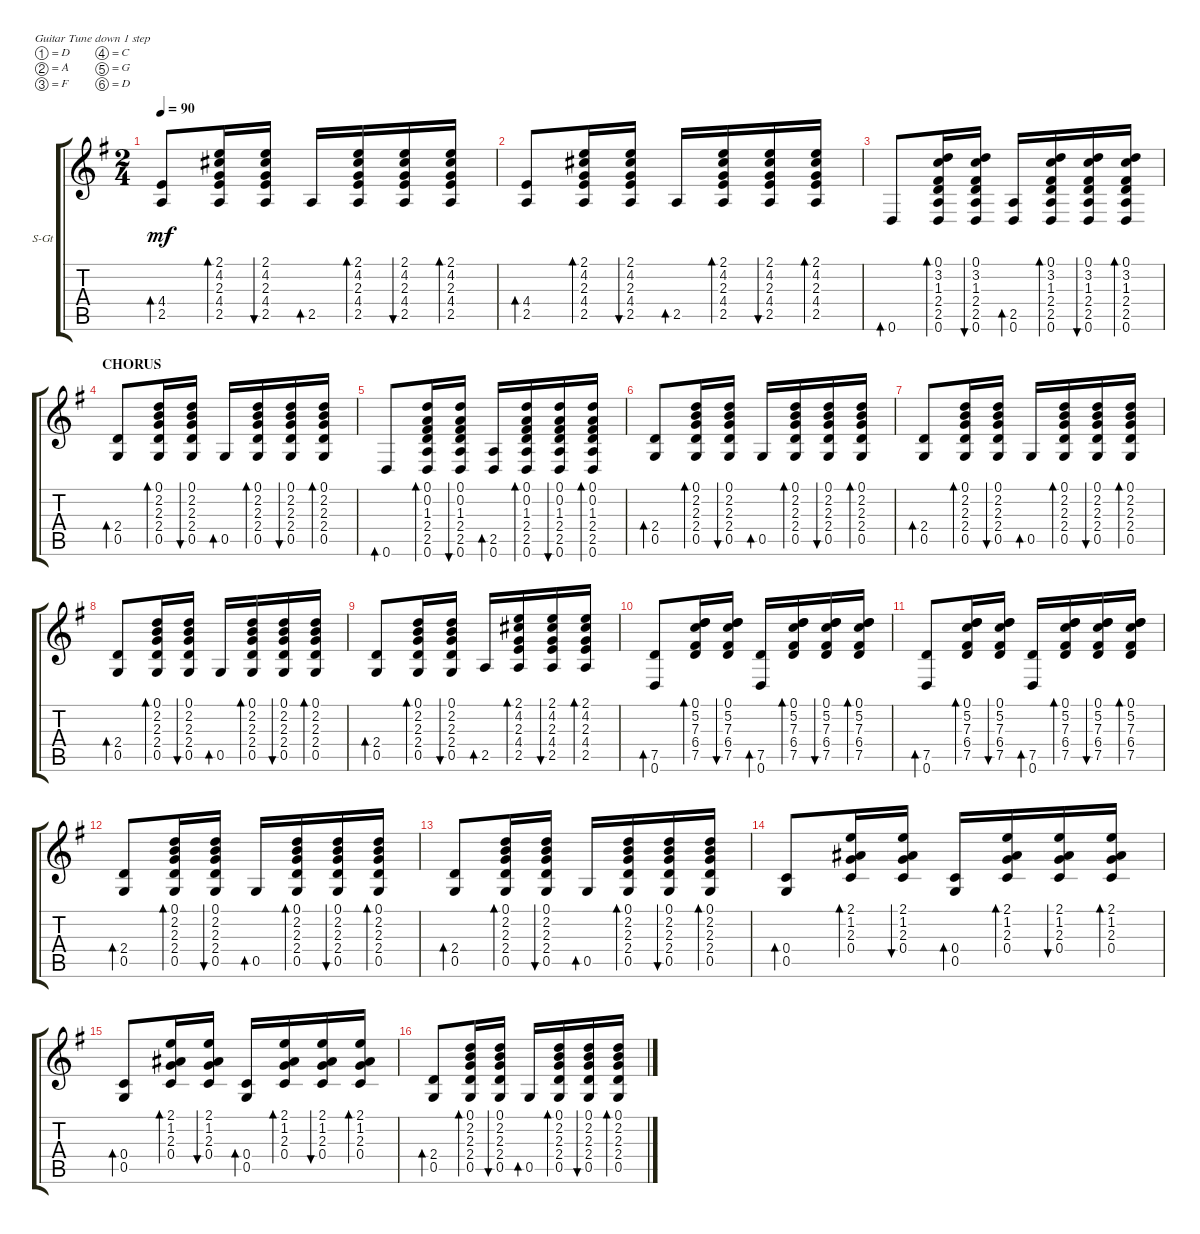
\defaultSystemsLayout 4
\bracketExtendMode groupsimilarinstruments
\firstSystemTrackNameOrientation horizontal
\otherSystemsTrackNameOrientation horizontal
\track ("Steel Guitar" "S-Gt") {instrument acousticguitarsteel}
\staff {score tabs}
\tuning (D4 A3 F3 C3 G2 D2)
\ts (2 4)
\tempo 90
\clef g2
\scale
0.2128
\ks g
(2.5 4.4).8{bd 30 dy mf} (2.5 4.4 2.3 4.2 2.1).16{bd 30} (2.5 4.4 2.3 4.2 2.1).16{bu 30} 2.5.16{bd 30} (2.5 4.4 2.3 4.2 2.1).16{bd 30} (2.5 4.4 2.3 4.2 2.1).16{bu 30} (2.5 4.4 2.3 4.2 2.1).16{bd 30} |
\scale
0.2128 (2.5 4.4).8{bd 30} (2.5 4.4 2.3 4.2 2.1).16{bd 30} (2.5 4.4 2.3 4.2 2.1).16{bu 30} 2.5.16{bd 30} (2.5 4.4 2.3 4.2 2.1).16{bd 30} (2.5 4.4 2.3 4.2 2.1).16{bu 30} (2.5 4.4 2.3 4.2 2.1).16{bd 30} |
\scale
0.2912 0.6.8{bd 30} (2.5 2.4 1.3 3.2 0.1 0.6).16{bd 30} (2.5 2.4 1.3 3.2 0.1 0.6).16{bu 30} (0.6 2.5).16{bd 30} (2.5 1.3 3.2 0.1 0.6 2.4).16{bd 30} (2.5 2.4 1.3 3.2 0.1 0.6).16{bu 30} (2.5 2.4 1.3 3.2 0.1 0.6).16{bd 30} |
\section ("" "CHORUS")
(0.5 2.4).8{bd 30} (0.5 2.4 2.3 2.2 0.1).16{bd 30} (0.5 2.4 2.3 2.2 0.1).16{bu 30} 0.5.16{bd 30} (0.5 2.4 2.3 2.2 0.1).16{bd 30} (0.5 2.4 2.3 2.2 0.1).16{bu 30} (0.5 2.4 2.3 2.2 0.1).16{bd 30} |
0.6.8{bd 30} (2.5 2.4 1.3 0.2 0.1 0.6).16{bd 30} (2.5 2.4 1.3 0.2 0.1 0.6).16{bu 30} (0.6 2.5).16{bd 30} (2.5 1.3 0.2 0.1 0.6 2.4).16{bd 30} (2.5 2.4 1.3 0.2 0.1 0.6).16{bu 30} (2.5 2.4 1.3 0.2 0.1 0.6).16{bd 30} |
(0.5 2.4).8{bd 30} (0.5 2.4 2.3 2.2 0.1).16{bd 30} (0.5 2.4 2.3 2.2 0.1).16{bu 30} 0.5.16{bd 30} (0.5 2.4 2.3 2.2 0.1).16{bd 30} (0.5 2.4 2.3 2.2 0.1).16{bu 30} (0.5 2.4 2.3 2.2 0.1).16{bd 30} |
(0.5 2.4).8{bd 30} (0.5 2.4 2.3 2.2 0.1).16{bd 30} (0.5 2.4 2.3 2.2 0.1).16{bu 30} 0.5.16{bd 30} (0.5 2.4 2.3 2.2 0.1).16{bd 30} (0.5 2.4 2.3 2.2 0.1).16{bu 30} (0.5 2.4 2.3 2.2 0.1).16{bd 30} |
(0.5 2.4).8{bd 30} (0.5 2.4 2.3 2.2 0.1).16{bd 30} (0.5 2.4 2.3 2.2 0.1).16{bu 30} 0.5.16{bd 30} (0.5 2.4 2.3 2.2 0.1).16{bd 30} (0.5 2.4 2.3 2.2 0.1).16{bu 30} (0.5 2.4 2.3 2.2 0.1).16{bd 30} |
(0.5 2.4).8{bd 30} (0.5 2.4 2.3 2.2 0.1).16{bd 30} (0.5 2.4 2.3 2.2 0.1).16{bu 30} 2.5.16{bd 30} (2.5 4.4 2.3 4.2 2.1).16{bd 30} (2.5 4.4 2.3 4.2 2.1).16{bu 30} (2.5 4.4 2.3 4.2 2.1).16{bd 30} |
(0.6 7.5).8{bd 30} (7.5 6.4 7.3 5.2 0.1).16{bd 30} (7.5 6.4 7.3 5.2 0.1).16{bu 30} (7.5 0.6).16{bd 30} (7.5 6.4 7.3 5.2 0.1).16{bd 30} (7.5 6.4 7.3 5.2 0.1).16{bu 30} (7.5 6.4 7.3 5.2 0.1).16{bd 30} |
(0.6 7.5).8{bd 30} (7.5 6.4 7.3 5.2 0.1).16{bd 30} (7.5 6.4 7.3 5.2 0.1).16{bu 30} (7.5 0.6).16{bd 30} (7.5 6.4 7.3 5.2 0.1).16{bd 30} (7.5 6.4 7.3 5.2 0.1).16{bu 30} (7.5 6.4 7.3 5.2 0.1).16{bd 30} |
\scale
0.307292 (0.5 2.4).8{bd 30} (0.5 2.4 2.3 2.2 0.1).16{bd 30} (0.5 2.4 2.3 2.2 0.1).16{bu 30} 0.5.16{bd 30} (0.5 2.4 2.3 2.2 0.1).16{bd 30} (0.5 2.4 2.3 2.2 0.1).16{bu 30} (0.5 2.4 2.3 2.2 0.1).16{bd 30} |
\scale
0.230903 (0.5 2.4).8{bd 30} (0.5 2.4 2.3 2.2 0.1).16{bd 30} (0.5 2.4 2.3 2.2 0.1).16{bu 30} 0.5.16{bd 30} (0.5 2.4 2.3 2.2 0.1).16{bd 30} (0.5 2.4 2.3 2.2 0.1).16{bu 30} (0.5 2.4 2.3 2.2 0.1).16{bd 30} |
\scale
0.230903 (0.5 0.4).8{bd 30} (0.4 2.3 1.2 2.1).16{bd 30} (0.4 2.3 1.2 2.1).16{bu 30} (0.5 0.4).16{bd 30} (0.4 2.3 1.2 2.1).16{bd 30} (0.4 2.3 1.2 2.1).16{bu 30} (0.4 2.3 1.2 2.1).16{bd 30} |
\scale
0.230903 (0.5 0.4).8{bd 30} (0.4 2.3 1.2 2.1).16{bd 30} (0.4 2.3 1.2 2.1).16{bu 30} (0.5 0.4).16{bd 30} (0.4 2.3 1.2 2.1).16{bd 30} (0.4 2.3 1.2 2.1).16{bu 30} (0.4 2.3 1.2 2.1).16{bd 30} |
(0.5 2.4).8{bd 30} (0.5 2.4 2.3 2.2 0.1).16{bd 30} (0.5 2.4 2.3 2.2 0.1).16{bu 30} 0.5.16{bd 30} (0.5 2.4 2.3 2.2 0.1).16{bd 30} (0.5 2.4 2.3 2.2 0.1).16{bu 30} (0.5 2.4 2.3 2.2 0.1).16{bd 30}
